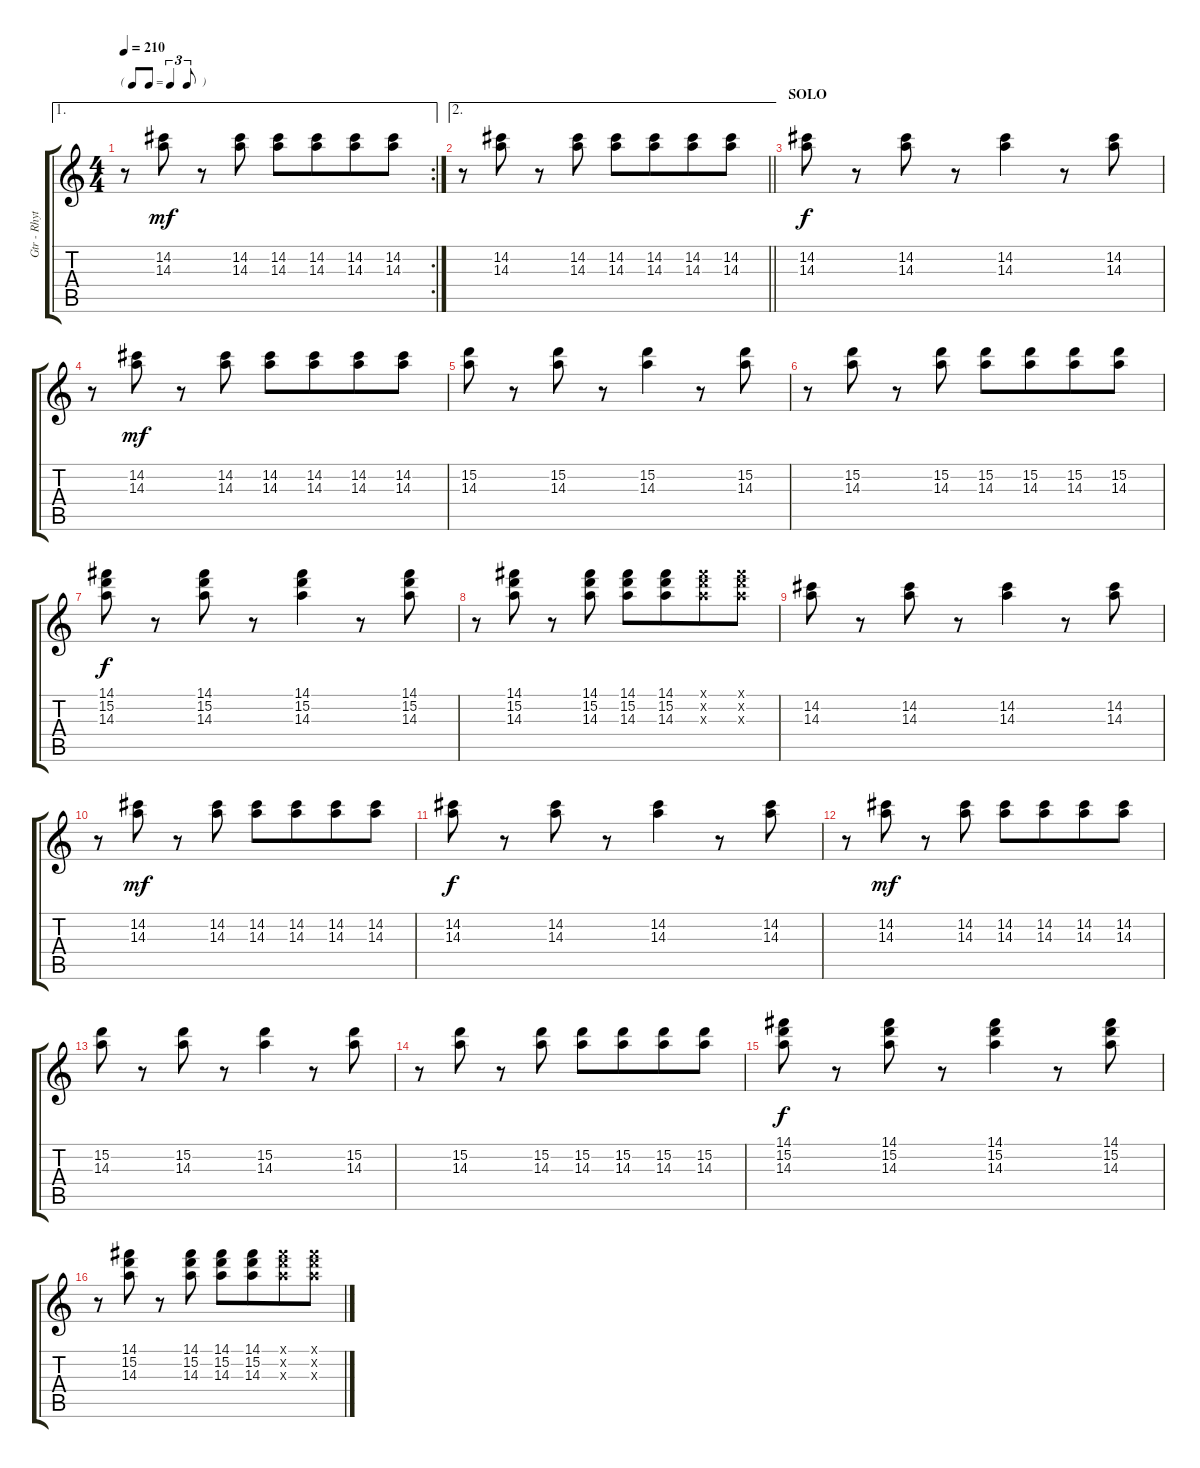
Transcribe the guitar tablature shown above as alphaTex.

\track ("Gtr - Rhythm 2" "Gtr - Rhyt") {instrument overdrivenguitar}
\staff {score tabs}
\tuning (E4 B3 G3 D3 A2 E2) {hide}
\ae 1
\rc 2
\ts (4 4)
\tf triplet8th
\tempo 210
\clef g2
\ks c
r.8{dy f} (14.2 14.3).8{dy mf} r.8 (14.2 14.3).8 (14.2 14.3).8 (14.2 14.3).8{beam merge} (14.2 14.3).8 (14.2 14.3).8 |
\ae 2
\barLineRight lightlight
r.8 (14.2 14.3).8 r.8 (14.2 14.3).8 (14.2 14.3).8 (14.2 14.3).8{beam merge} (14.2 14.3).8 (14.2 14.3).8 |
\section ("" "SOLO")
(14.2 14.3).8{dy f} r.8 (14.2 14.3).8 r.8 (14.2 14.3).4 r.8 (14.2 14.3).8 |
r.8 (14.2 14.3).8{dy mf} r.8 (14.2 14.3).8 (14.2 14.3).8 (14.2 14.3).8{beam merge} (14.2 14.3).8 (14.2 14.3).8 |
(15.2 14.3).8 r.8 (15.2 14.3).8 r.8 (15.2 14.3).4 r.8 (15.2 14.3).8 |
r.8 (15.2 14.3).8 r.8 (15.2 14.3).8 (15.2 14.3).8 (15.2 14.3).8{beam merge} (15.2 14.3).8 (15.2 14.3).8 |
(14.1 15.2 14.3).8{dy f} r.8 (14.1 15.2 14.3).8 r.8 (14.1 15.2 14.3).4 r.8 (14.1 15.2 14.3).8 |
r.8 (14.1 15.2 14.3).8 r.8 (14.1 15.2 14.3).8 (14.1 15.2 14.3).8 (14.1 15.2 14.3).8{beam merge} (14.1{x} 15.2{x} 14.3{x}).8 (14.1{x} 15.2{x} 14.3{x}).8 |
(14.2 14.3).8 r.8 (14.2 14.3).8 r.8 (14.2 14.3).4 r.8 (14.2 14.3).8 |
r.8 (14.2 14.3).8{dy mf} r.8 (14.2 14.3).8 (14.2 14.3).8 (14.2 14.3).8{beam merge} (14.2 14.3).8 (14.2 14.3).8 |
(14.2 14.3).8{dy f} r.8 (14.2 14.3).8 r.8 (14.2 14.3).4 r.8 (14.2 14.3).8 |
r.8 (14.2 14.3).8{dy mf} r.8 (14.2 14.3).8 (14.2 14.3).8 (14.2 14.3).8{beam merge} (14.2 14.3).8 (14.2 14.3).8 |
(15.2 14.3).8 r.8 (15.2 14.3).8 r.8 (15.2 14.3).4 r.8 (15.2 14.3).8 |
r.8 (15.2 14.3).8 r.8 (15.2 14.3).8 (15.2 14.3).8 (15.2 14.3).8{beam merge} (15.2 14.3).8 (15.2 14.3).8 |
(14.1 15.2 14.3).8{dy f} r.8 (14.1 15.2 14.3).8 r.8 (14.1 15.2 14.3).4 r.8 (14.1 15.2 14.3).8 |
r.8 (14.1 15.2 14.3).8 r.8 (14.1 15.2 14.3).8 (14.1 15.2 14.3).8 (14.1 15.2 14.3).8{beam merge} (14.1{x} 15.2{x} 14.3{x}).8 (14.1{x} 15.2{x} 14.3{x}).8
